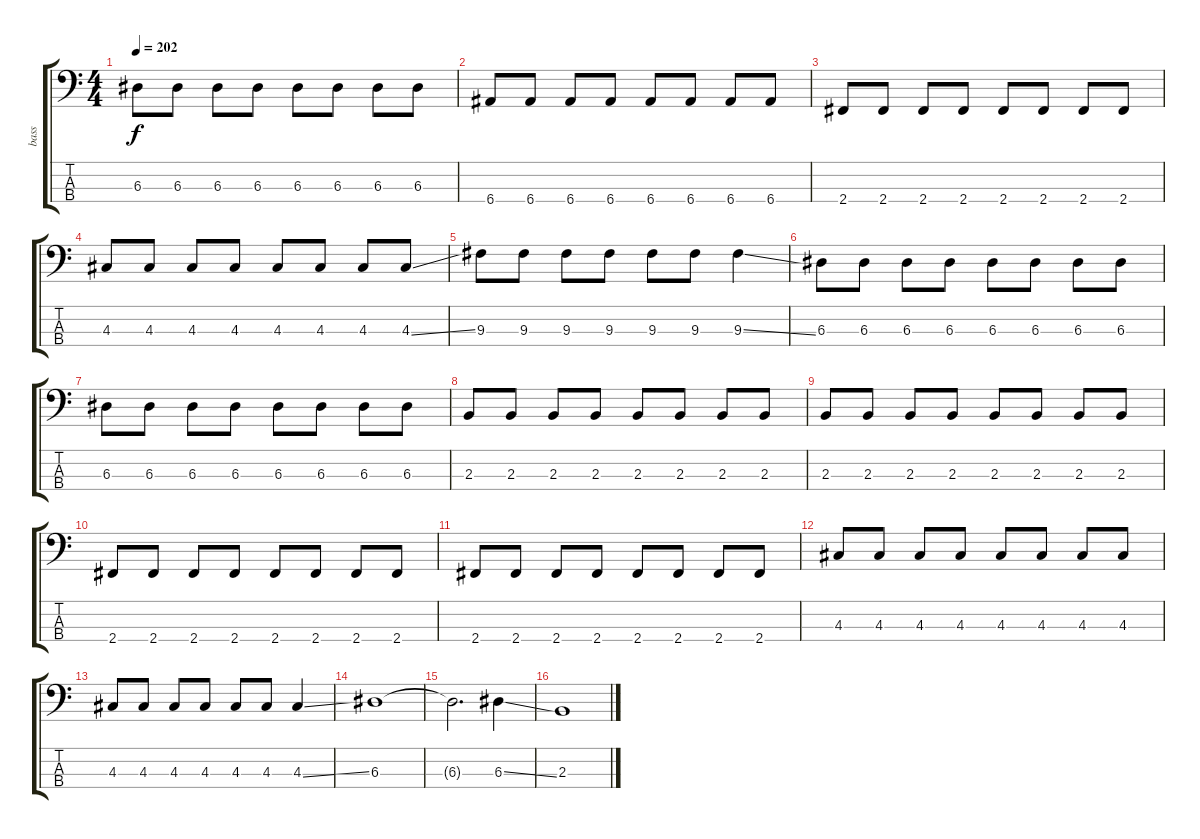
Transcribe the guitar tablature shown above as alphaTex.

\track ("bass" "bass") {instrument electricbasspick}
\staff {score tabs}
\tuning (G2 D2 A1 E1) {hide}
\ts (4 4)
\tempo 202
\clef f4
\ks c
6.3.8{dy f} 6.3.8 6.3.8 6.3.8 6.3.8 6.3.8 6.3.8 6.3.8 |
6.4.8 6.4.8 6.4.8 6.4.8 6.4.8 6.4.8 6.4.8 6.4.8 |
2.4.8 2.4.8 2.4.8 2.4.8 2.4.8 2.4.8 2.4.8 2.4.8 |
4.3.8 4.3.8 4.3.8 4.3.8 4.3.8 4.3.8 4.3.8 4.3{ss}.8 |
9.3.8 9.3.8 9.3.8 9.3.8 9.3.8 9.3.8 9.3{ss}.4 |
6.3.8 6.3.8 6.3.8 6.3.8 6.3.8 6.3.8 6.3.8 6.3.8 |
6.3.8 6.3.8 6.3.8 6.3.8 6.3.8 6.3.8 6.3.8 6.3.8 |
2.3.8 2.3.8 2.3.8 2.3.8 2.3.8 2.3.8 2.3.8 2.3.8 |
2.3.8 2.3.8 2.3.8 2.3.8 2.3.8 2.3.8 2.3.8 2.3.8 |
2.4.8 2.4.8 2.4.8 2.4.8 2.4.8 2.4.8 2.4.8 2.4.8 |
2.4.8 2.4.8 2.4.8 2.4.8 2.4.8 2.4.8 2.4.8 2.4.8 |
4.3.8 4.3.8 4.3.8 4.3.8 4.3.8 4.3.8 4.3.8 4.3.8 |
4.3.8 4.3.8 4.3.8 4.3.8 4.3.8 4.3.8 4.3{ss}.4 |
6.3.1 |
6.3{t}.2{d} 6.3{ss}.4 |
2.3.1
